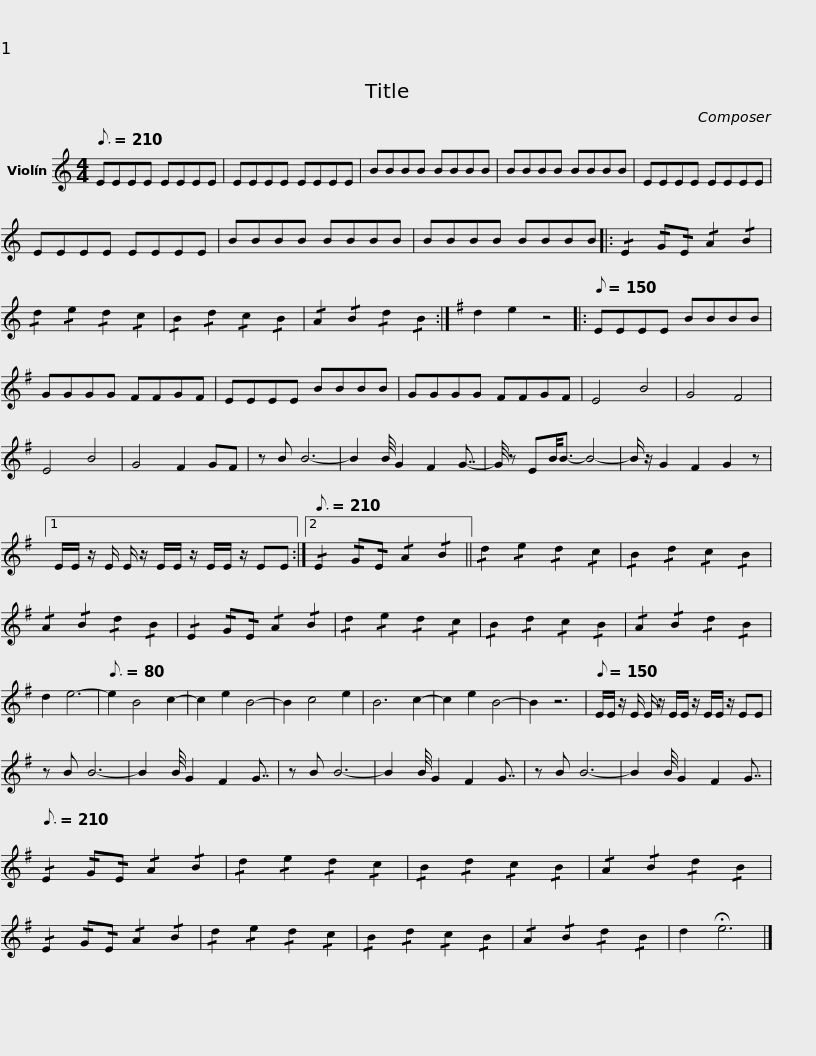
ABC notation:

X:1
L:1/8
Q:3/16=210
M:4/4
I:linebreak $
K:C
V:1 treble
V:1
 EEEE EEEE | EEEE EEEE | BBBB BBBB | BBBB BBBB |$ EEEE EEEE | %5
 EEEE EEEE | BBBB BBBB | BBBB BBBB |:$ !/!E2 !/!G!/!E !/!A2 !/!B2 | !/!d2 !/!e2 !/!d2 !/!c2 | %10
 !/!B2 !/!d2 !/!c2 !/!B2 | !/!A2 !/!B2 !/!d2 !/!B2 :|$[K:G] d2 e2 z4 |:[Q:1/8=150] EEEE BBBB | GGGG FFGF | %15
 EEEE BBBB |$ GGGG FFGF | E4 B4 | G4 F4 | E4 B4 |$ %20
 G4 F2 GF | z B B6- | B2 B/4 G2 F2 G7/4- | G/4 z EB/4B3/2- B4- |$ B/ z/ G2 F2 G2 z |1 %25
 E/E/ z/ E/ E/ z/ E/E/ z/ E/E/ z/ EE :|2[Q:3/16=210] !/!E2 !/!G!/!E !/!A2 !/!B2 || !/!d2 !/!e2 !/!d2 !/!c2 |$ !/!B2 !/!d2 !/!c2 !/!B2 | !/!A2 !/!B2 !/!d2 !/!B2 | %30
 !/!E2 !/!G!/!E !/!A2 !/!B2 | !/!d2 !/!e2 !/!d2 !/!c2 | !/!B2 !/!d2 !/!c2 !/!B2 | !/!A2 !/!B2 !/!d2 !/!B2 | d2 e6- | %35
[Q:3/16=80] e2 B4 c2- | c2 e2 B4- | B2 c4 e2 | B6 c2- |$ c2 e2 B4- | %40
 B2 z6 |[Q:1/8=150] E/E/ z/ E/ E/ z/ E/E/ z/ E/E/ z/ EE | z B B6- | B2 B/4 G2 F2 G7/4 | z B B6- | %45
 B2 B/4 G2 F2 G7/4 | z B B6- |$ B2 B/4 G2 F2 G7/4 |[Q:3/16=210] !/!E2 !/!G!/!E !/!A2 !/!B2 | !/!d2 !/!e2 !/!d2 !/!c2 | %50
 !/!B2 !/!d2 !/!c2 !/!B2 | !/!A2 !/!B2 !/!d2 !/!B2 | !/!E2 !/!G!/!E !/!A2 !/!B2 | !/!d2 !/!e2 !/!d2 !/!c2 | !/!B2 !/!d2 !/!c2 !/!B2 | %55
 !/!A2 !/!B2 !/!d2 !/!B2 | d2 !fermata!e6 |] %57
